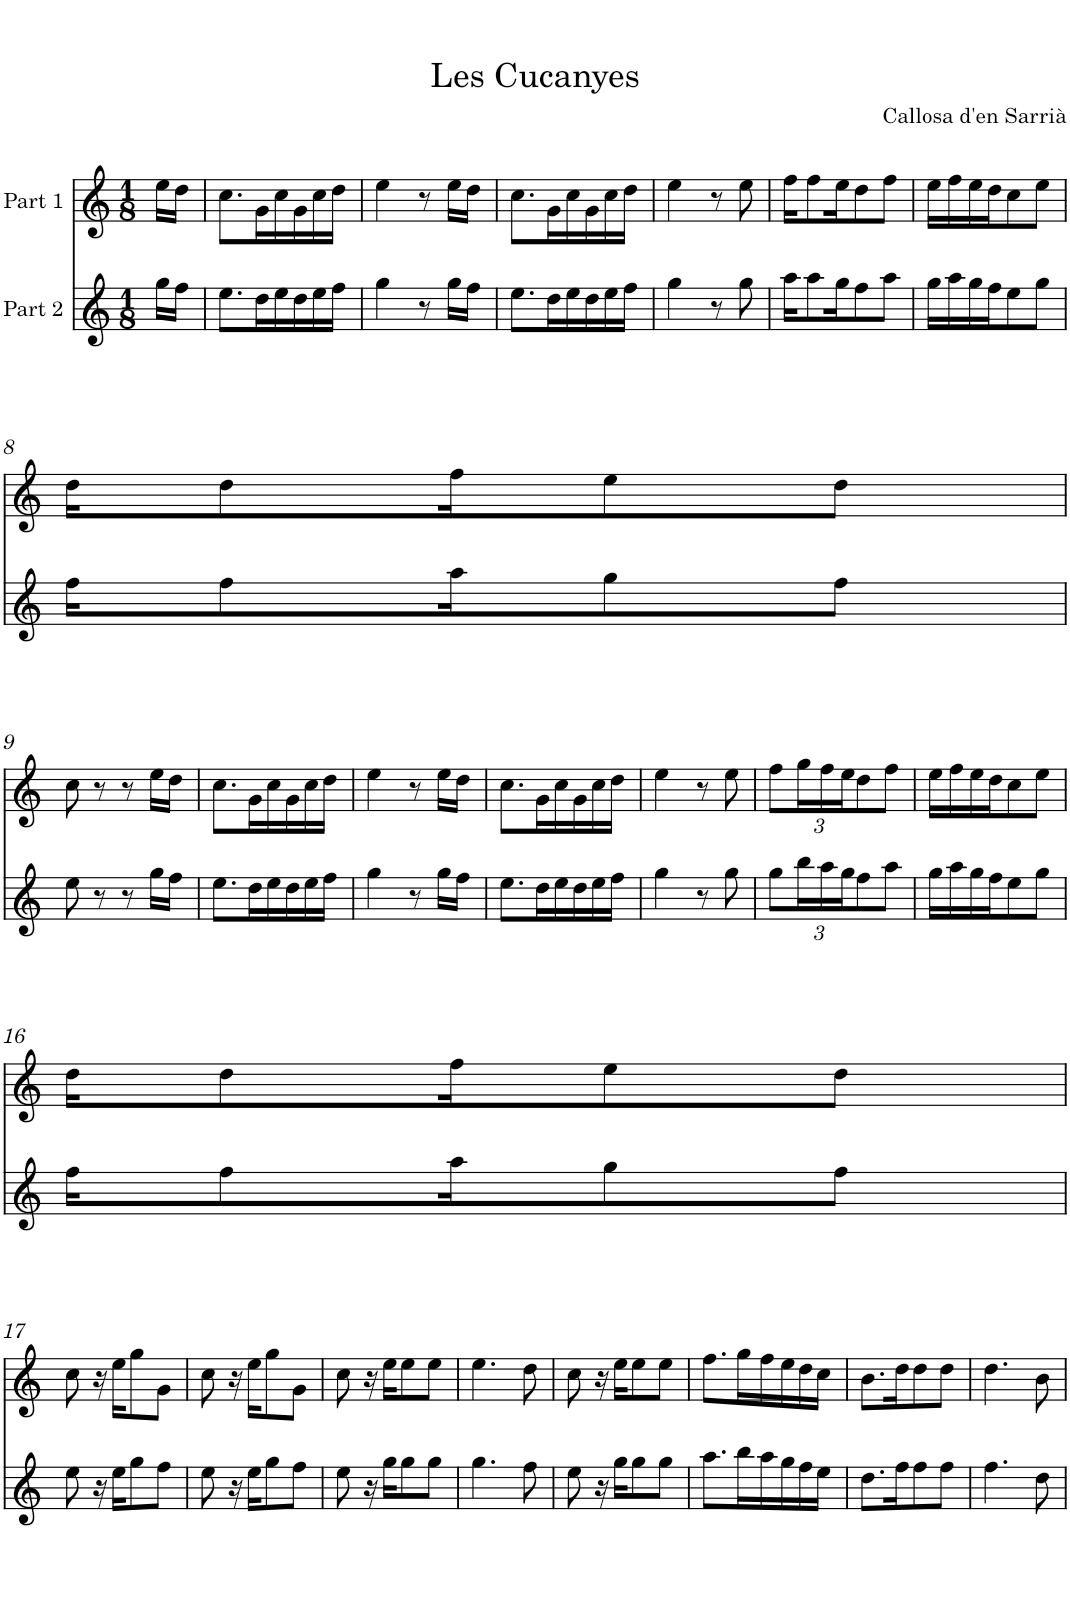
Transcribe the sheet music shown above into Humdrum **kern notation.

**kern	**kern
*part2	*part1
*staff2	*staff1
*I"Part 2	*I"Part 1
*clefG2	*clefG2
*k[]	*k[]
*M1/8	*M1/8
=1	=1
16gg\LL	16ee\LL
16ff\JJ	16dd\JJ
=2	=2
[8ee\L	[8cc\L
16ryy	16ryy
16dd\L	16g\L
16ee\	16cc\
16dd\	16g\
16ee\	16cc\
16ff\JJ	16dd\JJ
=3	=3
[8gg\	[8ee\
16ee\L]	16cc\L]
16ryy	16ryy
8r	8r
16gg\LL	16ee\LL
16ff\JJ	16dd\JJ
=4	=4
[8ee\L	[8cc\L
8gg\]	8ee\]
16dd\L	16g\L
16ee\	16cc\
16dd\	16g\
16ee\	16cc\
16ff\JJ	16dd\JJ
=5	=5
[8gg\	[8ee\
16ee\L]	16cc\L]
16ryy	16ryy
8r	8r
8gg\	8ee\
=6	=6
16aa\KL	16ff\KL
8gg\]	8ee\]
[16aa\	[16ff\
16gg\K	16ee\K
8ff\	8dd\
8aa\J	8ff\J
=7	=7
16gg\LL	16ee\LL
16aa\]	16ff\]
16aa\	16ff\
16gg\	16ee\
16ff\J	16dd\J
8ee\	8cc\
8gg\J	8ee\J
!!LO:LB:g=z
=8	=8
16ff\KL	16dd\KL
[16ff\	[16dd\
16ryy	16ryy
16aa\K	16ff\K
8gg\	8ee\
8ff\J	8dd\J
!!LO:LB:g=z
=9	=9
8ee\	8cc\
16ff\]	16dd\]
8r	8r
8r	8r
16gg\LL	16ee\LL
16ff\JJ	16dd\JJ
=10	=10
[8ee\L	[8cc\L
16ryy	16ryy
16dd\L	16g\L
16ee\	16cc\
16dd\	16g\
16ee\	16cc\
16ff\JJ	16dd\JJ
=11	=11
[8gg\	[8ee\
16ee\L]	16cc\L]
16ryy	16ryy
8r	8r
16gg\LL	16ee\LL
16ff\JJ	16dd\JJ
=12	=12
[8ee\L	[8cc\L
8gg\]	8ee\]
16dd\L	16g\L
16ee\	16cc\
16dd\	16g\
16ee\	16cc\
16ff\JJ	16dd\JJ
=13	=13
[8gg\	[8ee\
16ee\L]	16cc\L]
16ryy	16ryy
8r	8r
8gg\	8ee\
=14	=14
8gg\L	8ff\L
8gg\]	8ee\]
*Xbrackettup	*Xbrackettup
24bb\L	24gg\L
24aa\	24ff\
24gg\J	24ee\J
8ff\	8dd\
8aa\J	8ff\J
=15	=15
16gg\LL	16ee\LL
16aa\	16ff\
16gg\	16ee\
16ff\J	16dd\J
8ee\	8cc\
8gg\J	8ee\J
!!LO:LB:g=z
=16	=16
16ff\KL	16dd\KL
[16ff\	[16dd\
16ryy	16ryy
16aa\K	16ff\K
8gg\	8ee\
8ff\J	8dd\J
!!LO:LB:g=z
=17	=17
8ee\	8cc\
16ff\]	16dd\]
16r	16r
16ee\KL	16ee\KL
8gg\	8gg\
8ff\J	8g\J
=18	=18
8ee\	8cc\
16r	16r
16ee\KL	16ee\KL
8gg\	8gg\
8ff\J	8g\J
=19	=19
8ee\	8cc\
16r	16r
16gg\KL	16ee\KL
8gg\	8ee\
8gg\J	8ee\J
=20	=20
[8gg\	[8ee\
4ryy	4ryy
8ff\	8dd\
=21	=21
8ee\	8cc\
8gg\_	8ee\_
16r	16r
16gg\KL	16ee\KL
8gg\	8ee\
8gg\J	8ee\J
=22	=22
[8aa\L	[8ff\L
8gg\]	8ee\]
16bb\L	16gg\L
16aa\	16ff\
16gg\	16ee\
16ff\	16dd\
16ee\JJ	16cc\JJ
=23	=23
[8dd\L	[8b\L
16aa\L]	16ff\L]
16ff\K	16dd\K
8ff\	8dd\
8ff\J	8dd\J
=24	=24
[8ff\	[8dd\
16dd\L]	16b\L]
8.ryy	8.ryy
8dd\	8b\
=25	=25
8ff\_	8dd\_
=26	=26
8ff\]	8dd\]
=	=
*-	*-
